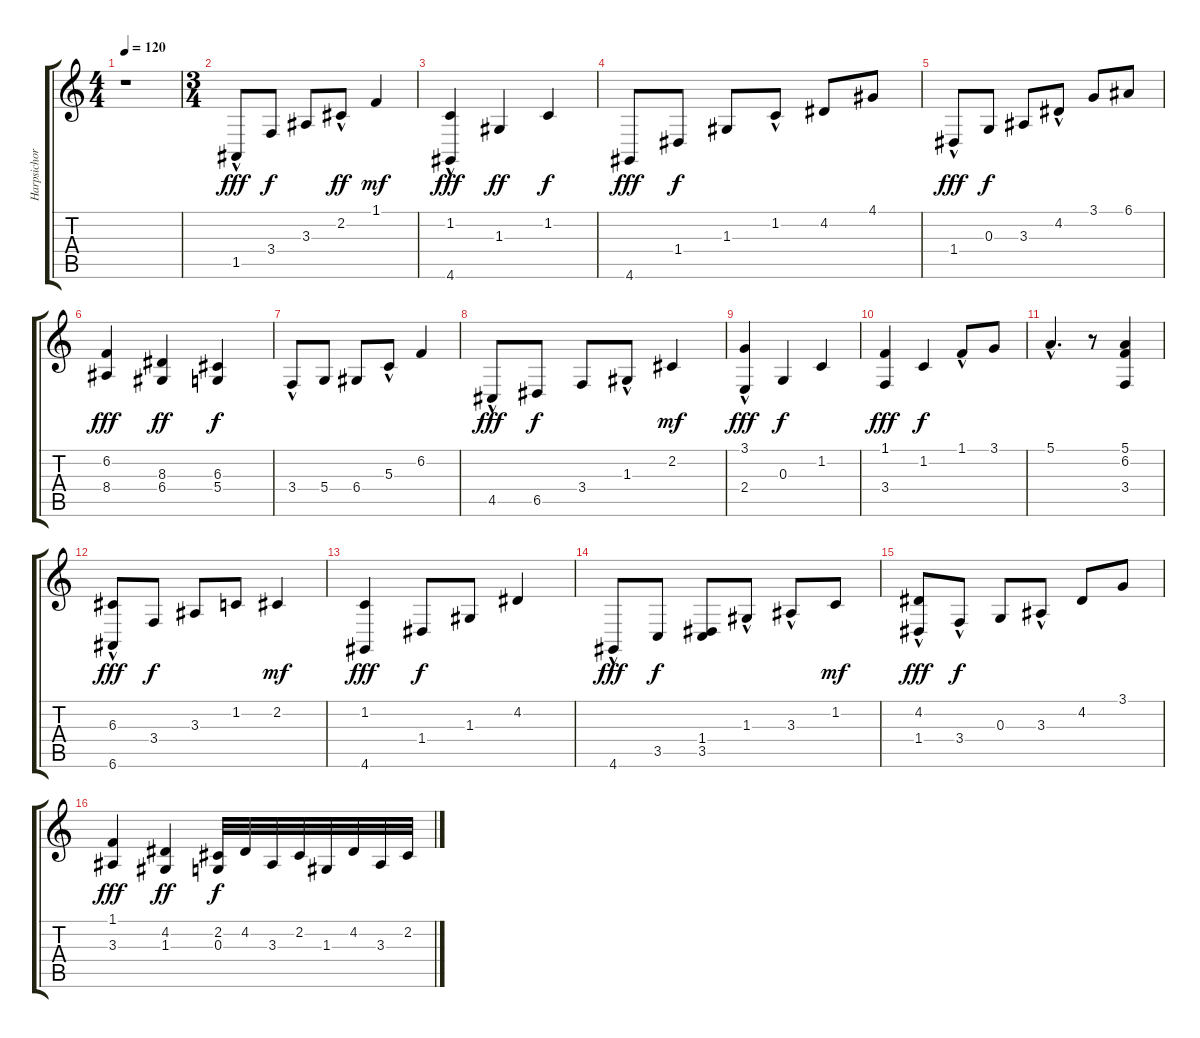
\track ("Harpsichord" "Harpsichor") {instrument harpsichord}
\staff {score tabs}
\tuning (E4 B3 G3 D3 A2 E2) {hide}
\ts (4 4)
\tempo 120
\clef g2
\ks c
r.1{dy fff instrument harpsichord} |
\ts (3 4)
1.5{hac}.8 3.4.8{dy f} 3.3.8 2.2{hac}.8{dy ff} 1.1.4{dy mf} |
(1.2 4.6{hac}).4{dy fff} 1.3.4{dy ff} 1.2.4{dy f} |
4.6.8{dy fff} 1.4.8{dy f} 1.3.8 1.2{hac}.8 4.2.8 4.1.8 |
1.4{hac}.8{dy fff} 0.3.8{dy f} 3.3.8 4.2{hac}.8 3.1.8 6.1.8 |
(6.2 8.4).4{dy fff} (8.3 6.4).4{dy ff} (6.3 5.4).4{dy f} |
3.4{hac}.8 5.4.8 6.4.8 5.3{hac}.8 6.2.4 |
4.5{hac}.8{dy fff} 6.5.8{dy f} 3.4.8 1.3{hac}.8 2.2.4{dy mf} |
(3.1 2.4{hac}).4{dy fff} 0.3.4{dy f} 1.2.4 |
(1.1 3.4).4{dy fff} 1.2.4{dy f} 1.1{hac}.8 3.1.8 |
5.1{hac}.4{d} r.8 (5.1 6.2 3.4).4 |
(6.3 6.6{hac}).8{dy fff} 3.4.8{dy f} 3.3.8 1.2.8 2.2.4{dy mf} |
(1.2 4.6).4{dy fff} 1.4.8{dy f} 1.3.8 4.2.4 |
4.6{hac}.8{dy fff} 3.5.8{dy f} (1.4 3.5).8 1.3{hac}.8 3.3{hac}.8 1.2.8{dy mf} |
(4.2 1.4{hac}).8{dy fff} 3.4{hac}.8{dy f} 0.3.8 3.3{hac}.8 4.2.8 3.1.8 |
(1.1 3.3).4{dy fff} (4.2 1.3).4{dy ff} (2.2 0.3).32{dy f} 4.2.32 3.3.32 2.2.32 1.3.32 4.2.32 3.3.32 2.2.32
